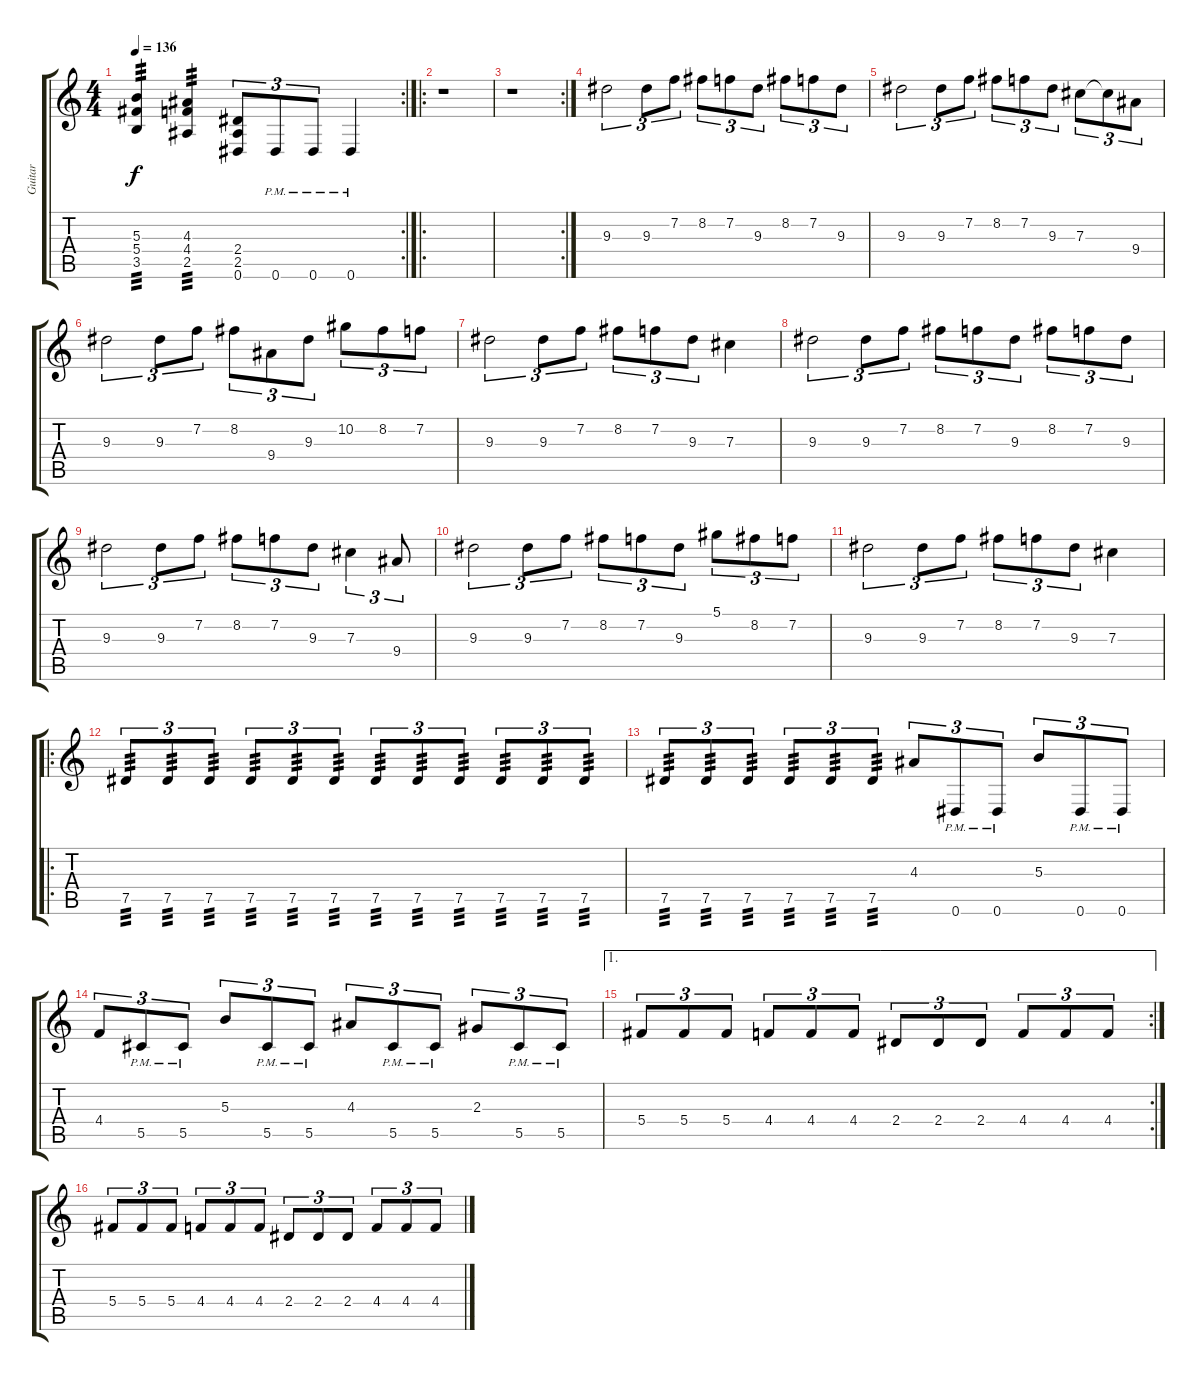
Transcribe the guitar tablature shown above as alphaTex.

\track ("Guitar" "Guitar") {instrument distortionguitar}
\staff {score tabs}
\tuning (Eb4 Bb3 Gb3 Db3 Ab2 Eb2) {hide}
\rc 2
\ts (4 4)
\tempo 136
\clef g2
\ks c
(5.3 5.4 3.5).4{tp 3 dy f} (4.3 4.4 2.5).4{tp 3} (2.4 2.5 0.6).8{tu (3 2)} 0.6{pm}.8{tu (3 2)} 0.6{pm}.8{tu (3 2)} 0.6{pm}.4 |
\ro
r.1 |
\rc 2
r.1 |
9.3.2{tu (3 2)} 9.3.8{tu (3 2)} 7.2.8{tu (3 2)} 8.2.8{tu (3 2)} 7.2.8{tu (3 2)} 9.3.8{tu (3 2)} 8.2.8{tu (3 2)} 7.2.8{tu (3 2)} 9.3.8{tu (3 2)} |
9.3.2{tu (3 2)} 9.3.8{tu (3 2)} 7.2.8{tu (3 2)} 8.2.8{tu (3 2)} 7.2.8{tu (3 2)} 9.3.8{tu (3 2)} 7.3.8{tu (3 2)} 7.3{t}.8{tu (3 2)} 9.4.8{tu (3 2)} |
9.3.2{tu (3 2)} 9.3.8{tu (3 2)} 7.2.8{tu (3 2)} 8.2.8{tu (3 2)} 9.4.8{tu (3 2)} 9.3.8{tu (3 2)} 10.2.8{tu (3 2)} 8.2.8{tu (3 2)} 7.2.8{tu (3 2)} |
9.3.2{tu (3 2)} 9.3.8{tu (3 2)} 7.2.8{tu (3 2)} 8.2.8{tu (3 2)} 7.2.8{tu (3 2)} 9.3.8{tu (3 2)} 7.3.4 |
9.3.2{tu (3 2)} 9.3.8{tu (3 2)} 7.2.8{tu (3 2)} 8.2.8{tu (3 2)} 7.2.8{tu (3 2)} 9.3.8{tu (3 2)} 8.2.8{tu (3 2)} 7.2.8{tu (3 2)} 9.3.8{tu (3 2)} |
9.3.2{tu (3 2)} 9.3.8{tu (3 2)} 7.2.8{tu (3 2)} 8.2.8{tu (3 2)} 7.2.8{tu (3 2)} 9.3.8{tu (3 2)} 7.3.4{tu (3 2)} 9.4.8{tu (3 2)} |
9.3.2{tu (3 2)} 9.3.8{tu (3 2)} 7.2.8{tu (3 2)} 8.2.8{tu (3 2)} 7.2.8{tu (3 2)} 9.3.8{tu (3 2)} 5.1.8{tu (3 2)} 8.2.8{tu (3 2)} 7.2.8{tu (3 2)} |
9.3.2{tu (3 2)} 9.3.8{tu (3 2)} 7.2.8{tu (3 2)} 8.2.8{tu (3 2)} 7.2.8{tu (3 2)} 9.3.8{tu (3 2)} 7.3.4 |
\ro
7.5.8{tu (3 2) tp 3} 7.5.8{tu (3 2) tp 3} 7.5.8{tu (3 2) tp 3} 7.5.8{tu (3 2) tp 3} 7.5.8{tu (3 2) tp 3} 7.5.8{tu (3 2) tp 3} 7.5.8{tu (3 2) tp 3} 7.5.8{tu (3 2) tp 3} 7.5.8{tu (3 2) tp 3} 7.5.8{tu (3 2) tp 3} 7.5.8{tu (3 2) tp 3} 7.5.8{tu (3 2) tp 3} |
7.5.8{tu (3 2) tp 3} 7.5.8{tu (3 2) tp 3} 7.5.8{tu (3 2) tp 3} 7.5.8{tu (3 2) tp 3} 7.5.8{tu (3 2) tp 3} 7.5.8{tu (3 2) tp 3} 4.3.8{tu (3 2)} 0.6{pm}.8{tu (3 2)} 0.6{pm}.8{tu (3 2)} 5.3.8{tu (3 2)} 0.6{pm}.8{tu (3 2)} 0.6{pm}.8{tu (3 2)} |
4.4.8{tu (3 2)} 5.5{pm}.8{tu (3 2)} 5.5{pm}.8{tu (3 2)} 5.3.8{tu (3 2)} 5.5{pm}.8{tu (3 2)} 5.5{pm}.8{tu (3 2)} 4.3.8{tu (3 2)} 5.5{pm}.8{tu (3 2)} 5.5{pm}.8{tu (3 2)} 2.3.8{tu (3 2)} 5.5{pm}.8{tu (3 2)} 5.5{pm}.8{tu (3 2)} |
\ae 1
\rc 2
5.4.8{tu (3 2)} 5.4.8{tu (3 2)} 5.4.8{tu (3 2)} 4.4.8{tu (3 2)} 4.4.8{tu (3 2)} 4.4.8{tu (3 2)} 2.4.8{tu (3 2)} 2.4.8{tu (3 2)} 2.4.8{tu (3 2)} 4.4.8{tu (3 2)} 4.4.8{tu (3 2)} 4.4.8{tu (3 2)} |
5.4.8{tu (3 2)} 5.4.8{tu (3 2)} 5.4.8{tu (3 2)} 4.4.8{tu (3 2)} 4.4.8{tu (3 2)} 4.4.8{tu (3 2)} 2.4.8{tu (3 2)} 2.4.8{tu (3 2)} 2.4.8{tu (3 2)} 4.4.8{tu (3 2)} 4.4.8{tu (3 2)} 4.4.8{tu (3 2)}
